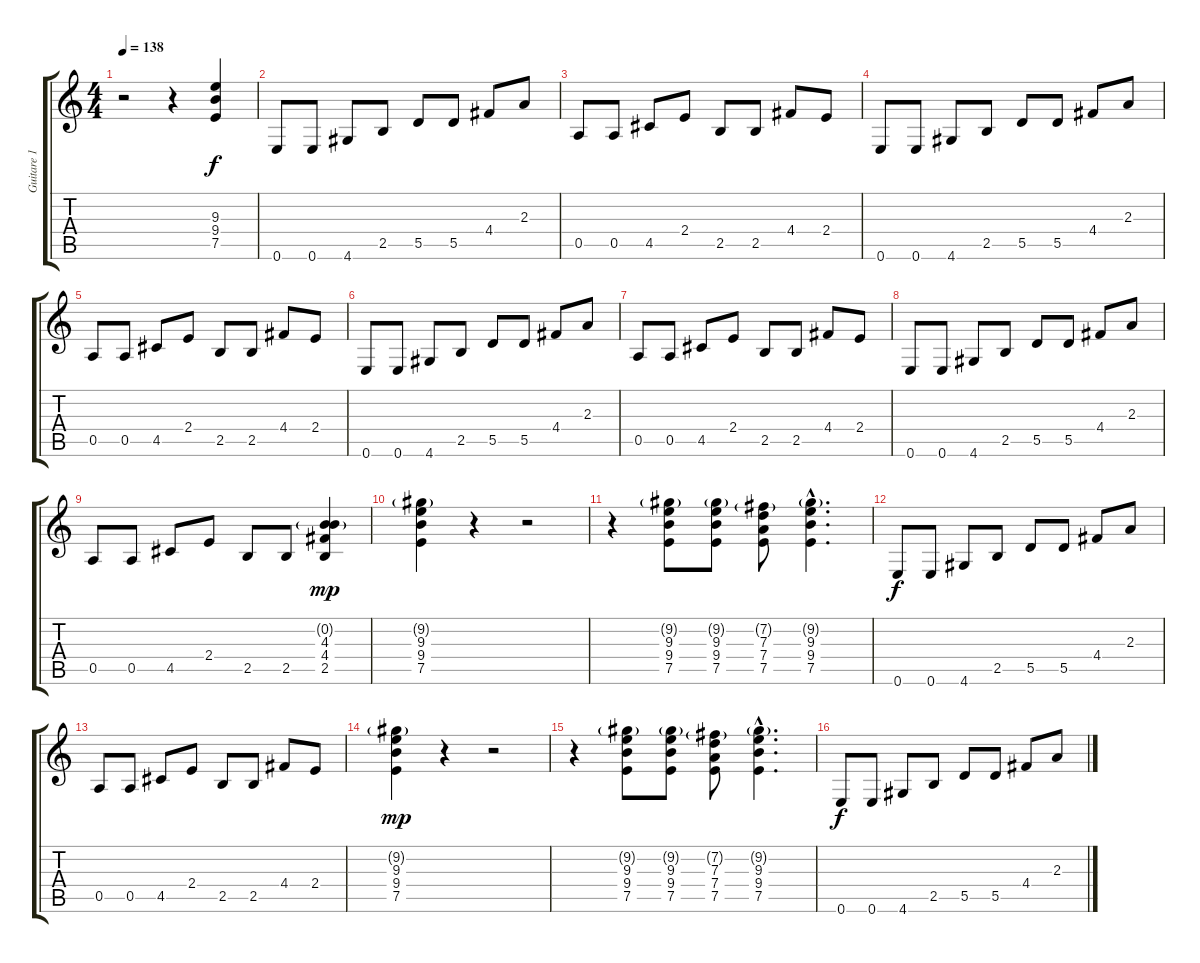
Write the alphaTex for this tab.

\track ("Guitare 1" "Guitare 1") {instrument distortionguitar}
\staff {score tabs}
\tuning (E4 B3 G3 D3 A2 E2) {hide}
\ts (4 4)
\tempo 138
\clef g2
\ks c
r.2{dy f instrument distortionguitar} r.4 (9.3 9.4 7.5).4 |
0.6.8 0.6.8 4.6.8 2.5.8 5.5.8 5.5.8 4.4.8 2.3.8 |
0.5.8 0.5.8 4.5.8 2.4.8 2.5.8 2.5.8 4.4.8 2.4.8 |
0.6.8 0.6.8 4.6.8 2.5.8 5.5.8 5.5.8 4.4.8 2.3.8 |
0.5.8 0.5.8 4.5.8 2.4.8 2.5.8 2.5.8 4.4.8 2.4.8 |
0.6.8 0.6.8 4.6.8 2.5.8 5.5.8 5.5.8 4.4.8 2.3.8 |
0.5.8 0.5.8 4.5.8 2.4.8 2.5.8 2.5.8 4.4.8 2.4.8 |
0.6.8 0.6.8 4.6.8 2.5.8 5.5.8 5.5.8 4.4.8 2.3.8 |
0.5.8 0.5.8 4.5.8 2.4.8 2.5.8 2.5.8 (0.2{g} 4.3 4.4 2.5).4{dy mp} |
(9.2{g} 9.3 9.4 7.5).4 r.4 r.2 |
r.4 (9.2{g} 9.3 9.4 7.5).8 (9.2{g} 9.3 9.4 7.5).8 (7.2{g} 7.3 7.4 7.5).8 (9.2{g hac} 9.3{hac} 9.4{hac} 7.5{hac}).4{d} |
0.6.8{dy f} 0.6.8 4.6.8 2.5.8 5.5.8 5.5.8 4.4.8 2.3.8 |
0.5.8 0.5.8 4.5.8 2.4.8 2.5.8 2.5.8 4.4.8 2.4.8 |
(9.2{g} 9.3 9.4 7.5).4{dy mp} r.4 r.2 |
r.4 (9.2{g} 9.3 9.4 7.5).8 (9.2{g} 9.3 9.4 7.5).8 (7.2{g} 7.3 7.4 7.5).8 (9.2{g hac} 9.3{hac} 9.4{hac} 7.5{hac}).4{d} |
0.6.8{dy f} 0.6.8 4.6.8 2.5.8 5.5.8 5.5.8 4.4.8 2.3.8
